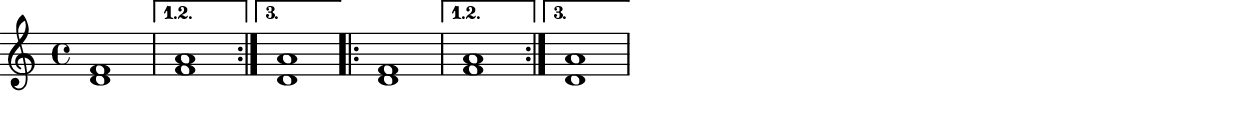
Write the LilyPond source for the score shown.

%% Generated by lilypond-book
%% Options: [exampleindent=10.16\mm,indent=0\mm,line-width=160\mm,paper-height=845.047\pt,paper-width=597.508\pt,papersize='(cons (* 597.508 pt) (* 845.047 pt))]
\include "lilypond-book-preamble.ly"


% ****************************************************************
% Start cut-&-pastable-section
% ****************************************************************

#(ly:set-option 'eps-box-padding 3.000000)



\paper {
  #(set-paper-size '(cons (* 597.508 pt) (* 845.047 pt)))
  indent = 0\mm
  line-width = 160\mm
  % offset the left padding, also add 1mm as lilypond creates cropped
  % images with a little space on the right
  line-width = #(- line-width (* mm  3.000000) (* mm 1))
}

\layout {
  
}




% ****************************************************************
% ly snippet:
% ****************************************************************
\sourcefilename "/lilypond-2.25.15/input/regression/volta-spec-volta-in-unfold.ly"
\sourcefileline 0
\version "2.23.0"

#(ly:set-option 'warning-as-error #t)

\header {
  texidoc="@code{\\volta} pertains to the innermost repeat.  In this case,
alternative notes are inside a volta repeat, so they are engraved as
chords even though the volta repeat is inside an unfolded repeat."
}

\new Voice \fixed c' {
  \repeat unfold 2 {
    \repeat volta 3 {
      <<
        \volta 1,2 d1
        \volta 3 f
      >>
    } \alternative {
      <<
        \volta 1 f1
        \volta 2 a
      >>
      <d a>
    }
  }
}



% ****************************************************************
% end ly snippet
% ****************************************************************
